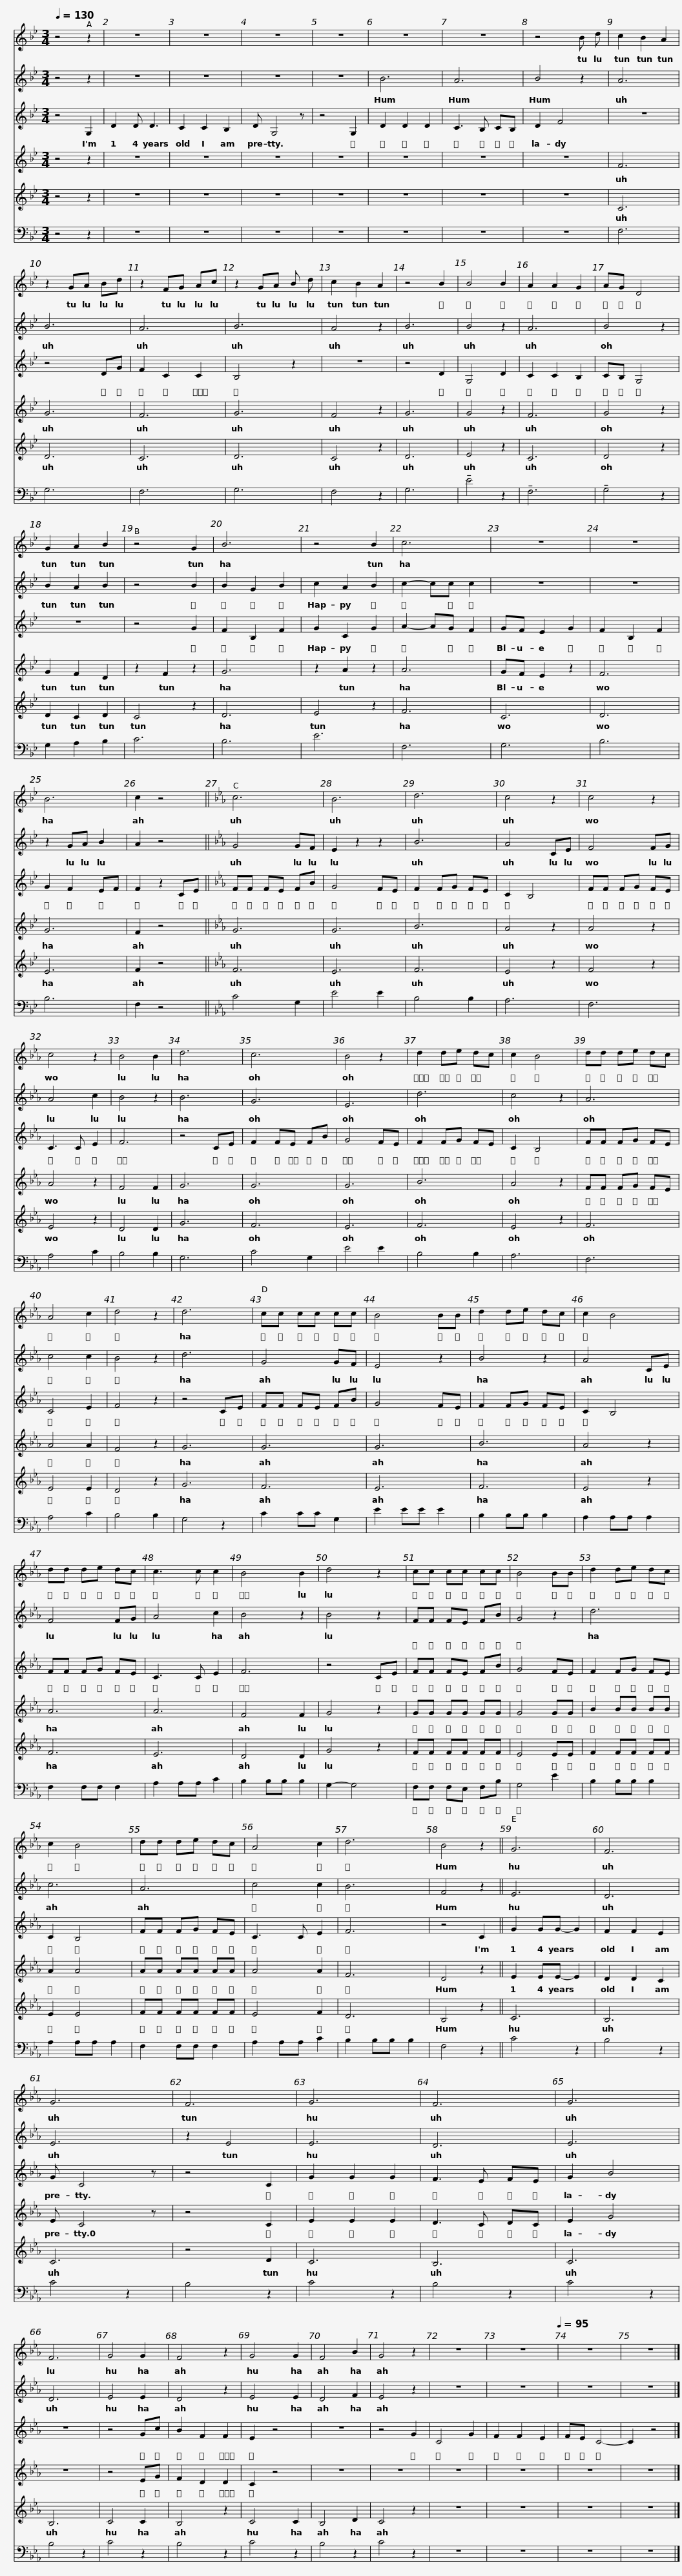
X:1
%%score 1 2 3 4 5 6
L:1/8
Q:1/4=130
M:3/4
I:linebreak $
K:Bb
V:1 treble
V:2 treble
V:3 treble
V:4 treble
V:5 treble
V:6 bass
V:1
 z4 z2 | z6 | z6 | z6 | z6 |$ %5
 z6 | z6 | z4 B d | c2 B2 A2 | z2 GA Bd |$ %10
 z2 FG Ac | z2 GA B d | c2 B2 A2 | z4 B2 | B4 B2 |$ %15
 A2 A2 G2 | AG D4 | G2 A2 B2 | z4 G2 | B6 |$ %20
 z4 B2 | c6 | z6 | z6 | B6 |$ %25
 c2 z4 ||[K:Eb] c6 | B6 | d6 | c4 z2 |$ %30
 c4 z2 | c4 z2 | B4 B2 | d6 | c6 |$ %35
 B4 z2 | d2 de dc | c2 B4 | dd de dc | A4 c2 |$ %40
 d4 z2 | d6 | cc cc cc | B4 BB | d2 de dc |$ %45
 c2 B4 | dd de dc | c3 c c2 | B4 B2 | d4 z2 |$ %50
 cc cc cc | B4 BB | d2 de dc | c2 B4 | dd de dc |$ %55
 A4 c2 | d6 | B4 z2 || G6 | F6 |$ %60
 G6 | F6 | G6 | F6 | G6 |$ %65
 F6 | G4 G2 | F4 z2 | G4 G2 | F4 B2 |$ %70
 G4 z2 | z6 | z6[Q:1/4=95] | z6 | z6 |] %75
V:2
 z4 z2 | z6 | z6 | z6 | z6 |$ %5
 B6 | A6 | B4 z2 | A6 | B6 |$ %10
 A6 | B6 | A4 z2 | B6 | B4 z2 |$ %15
 A6 | B4 z2 | B2 A2 B2 | z4 B2 | B2 G2 B2 |$ %20
 c2 A2 B2 | c2- cc c2 | z6 | z6 | z2 GA B2 |$ %25
 A2 z4 ||[K:Eb] G4 GF | E2 z2 z2 | B6 | A4 CE |$ %30
 F4 FG | A4 c2 | B4 z2 | B6 | G6 |$ %35
 E6 | d6 | c4 z2 | A6 | c4 c2 |$ %40
 B4 z2 | d6 | G4 GF | E4 z2 | B4 z2 |$ %45
 A4 CE | F4 FG | A4 c2 | B4 z2 | B4 z2 |$ %50
 FF FE FB | G4 z2 | d6 | c6 | A6 |$ %55
 c4 c2 | B6 | F4 z2 || E6 | D6 |$ %60
 E6 | z2 E4 | E6 | D6 | E6 |$ %65
 D6 | E4 E2 | D4 z2 | E4 E2 | D4 F2 |$ %70
 E4 z2 | z6 | z6 | z6 | z6 |] %75
V:3
 z4 G,2 | D2 D D3 | C2 C2 B,2 | D G,4 z | z4 G,2 |$ %5
 D2 D2 D2 | C3 B, CB, | D2 F4 | z6 | z4 DG |$ %10
 F2 C2 C2 | B,4 z2 | z6 | z4 D2 | G,4 D2 |$ %15
 C2 C2 B,2 | CB, G,4 | z6 | z4 G2 | F2 B,2 F2 |$ %20
 G2 C2 G2 | A2- AG F2 | GF E2 G2 | F2 B,2 F2 | G2 F2 EF |$ %25
 F2 z2 CE ||[K:Eb] FF FE FB | G4 FE | F2 FG FE | C2 B,4 |$ %30
 FF FG FE | C3 C E2 | F6 | z4 CE | F2 FE FB |$ %35
 G4 FE | F2 FG FE | C2 B,4 | FF FG FE | C4 E2 |$ %40
 F4 z2 | z4 CE | FF FE FB | G4 FE | F2 FG FE |$ %45
 C2 B,4 | FF FG FE | C3 C E2 | F6 | z4 CE |$ %50
 FF FE FB | G4 FE | F2 FG FE | C2 B,4 | FF FG FE |$ %55
 C3 C E2 | F6 | z4 C2 || G2 GG- G2 | F2 F2 E2 |$ %60
 G C4 z | z4 C2 | G2 G2 G2 | F3 E FE | G2 B4 |$ %65
 z6 | z4 Gc | B2 F2 F2 | E2 z4 | z6 |$ %70
 z4 G2 | C4 G2 | F2 F2 E2 | FE C4- | C2 z4 |] %75
V:4
 z4 z2 | z6 | z6 | z6 | z6 |$ %5
 z6 | z6 | z6 | F6 | G6 |$ %10
 F6 | G6 | F4 z2 | G6 | G4 z2 |$ %15
 F6 | G4 z2 | G2 F2 D2 | z2 F2 z2 | G6 |$ %20
 z2 A2 z2 | A6 | GF E2 z2 | F6 | G6 |$ %25
 F2 z4 ||[K:Eb] G6 | G6 | B6 | A4 z2 |$ %30
 A4 z2 | A4 z2 | F4 F2 | G6 | G6 |$ %35
 G6 | B6 | A4 z2 | FF FG FE | A4 A2 |$ %40
 F4 z2 | G6 | G6 | G6 | B6 |$ %45
 A4 z2 | A6 | A6 | F4 F2 | G4 z2 |$ %50
 GG GG GG | G4 GG | B2 BB BB | A2 A4 | AA AA AA |$ %55
 A4 A2 | F6 | D4 z2 || E2 EE- E2 | D2 D2 C2 |$ %60
 E C4 z | z4 C2 | E2 E2 E2 | D3 C DC | E2 G4 |$ %65
 z6 | z4 EG | F2 D2 D2 | C2 z4 | z6 |$ %70
 z6 | z6 | z6 | z6 | z6 |] %75
V:5
 z4 z2 | z6 | z6 | z6 | z6 |$ %5
 z6 | z6 | z6 | C6 | D6 |$ %10
 C6 | D6 | C4 z2 | D6 | E4 z2 |$ %15
 C6 | D4 z2 | D2 C2 D2 | C4 z2 | D6 |$ %20
 E4 z2 | F6 | C6 | D6 | E6 |$ %25
 F2 z4 ||[K:Eb] F6 | E6 | F6 | E4 z2 |$ %30
 F4 z2 | E4 z2 | D4 D2 | G6 | F6 |$ %35
 E6 | F6 | E4 z2 | F6 | E4 E2 |$ %40
 D4 z2 | G6 | F6 | E6 | F6 |$ %45
 E4 z2 | F6 | E6 | D4 D2 | G4 z2 |$ %50
 FF FF FF | E4 EE | F2 FF FF | E2 E4 | FF FF FF |$ %55
 E4 F2 | D6 | B,4 z2 || C6 | B,6 |$ %60
 C6 | z4 D2 | C6 | B,6 | C6 |$ %65
 B,6 | C4 C2 | B,4 z2 | C4 C2 | B,4 D2 |$ %70
 C4 z2 | z6 | z6 | z6 | z6 |] %75
V:6
 z4 z2 | z6 | z6 | z6 | z6 |$ %5
 z6 | z6 | z6 | F,6 | G,6 |$ %10
 F,6 | G,6 | F,4 z2 | G,6 | !tenuto!E4 z2 |$ %15
 !tenuto!F,6 | !tenuto!G,4 z2 | G,2 A,2 B,2 | C6 | B,6 |$ %20
 E6 | F,6 | G,6 | B,6 | B,6 |$ %25
 F,2 z4 ||[K:Eb] C4 G,2 | E4 E2 | B,4 B,2 | A,6 |$ %30
 F,6 | A,4 C2 | B,4 B,2 | G,6 | C4 G,2 |$ %35
 E4 E2 | B,4 B,2 | A,6 | F,6 | A,4 C2 |$ %40
 B,4 B,2 | G,4 z2 | C2 CC G,2 | E2 EE E2 | B,2 B,B, B,2 |$ %45
 A,2 A,A, A,2 | F,2 F,F, F,2 | A,2 A,A, C2 | B,2 B,B, B,2 | G,2- G,4 |$ %50
 F,F, F,E, F,B, | G,4 E2 | B,2 B,B, B,2 | A,2 A,A, A,2 | F,2 F,F, F,2 |$ %55
 A,2 A,A, C2 | B,2 B,B, B,2 | F,4 z2 || C4 z2 | B,4 z2 |$ %60
 C4 z2 | B,4 z2 | C4 z2 | B,4 z2 | C4 z2 |$ %65
 B,4 z2 | C4 z2 | B,4 z2 | C4 z2 | B,4 z2 |$ %70
 C4 z2 | z6 | z6 | z6 | z6 |] %75
